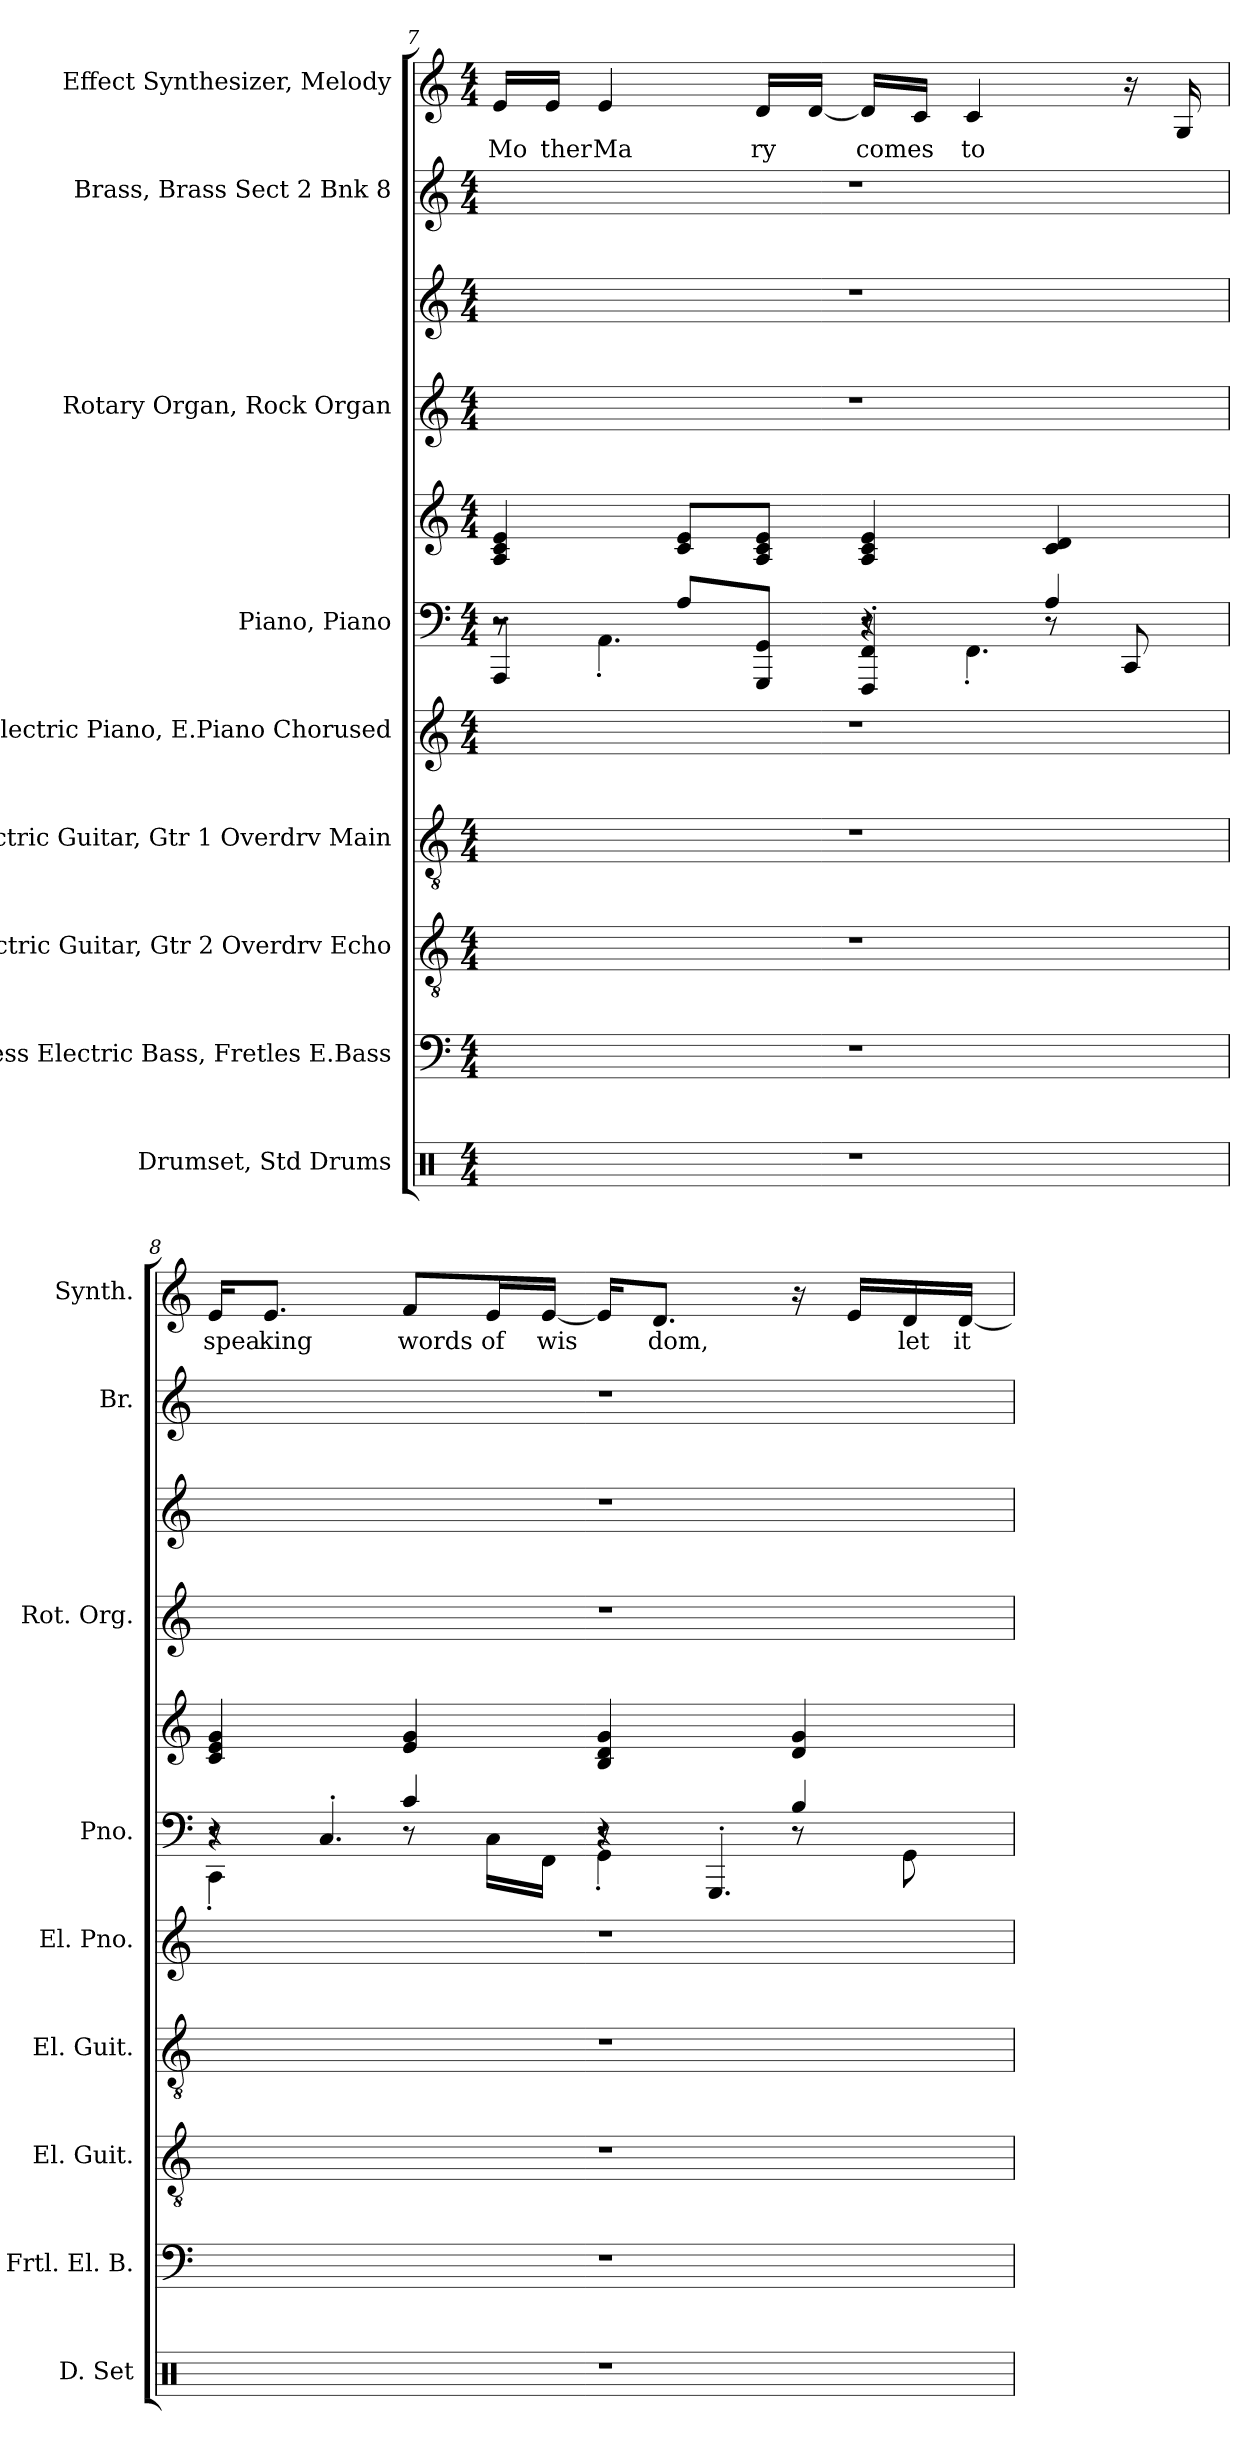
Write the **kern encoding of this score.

**kern	**kern	**kern	**kern	**kern	**kern	**kern	**kern	**kern	**kern	**kern	**text
*part9	*part8	*part7	*part6	*part5	*part4	*part4	*part3	*part3	*part2	*part1	*part1
*staff11	*staff10	*staff9	*staff8	*staff7	*staff6	*staff5	*staff4	*staff3	*staff2	*staff1	*staff1
*I"Drumset, Std Drums	*I"Fretless Electric Bass, Fretles E.Bass	*I"Electric Guitar, Gtr 2 Overdrv Echo	*I"Electric Guitar, Gtr 1 Overdrv Main	*I"Electric Piano, E.Piano Chorused	*I"Piano, Piano	*	*I"Rotary Organ, Rock Organ	*	*I"Brass, Brass Sect 2 Bnk 8	*I"Effect Synthesizer, Melody	*
*I'D. Set	*I'Frtl. El. B.	*I'El. Guit.	*I'El. Guit.	*I'El. Pno.	*I'Pno.	*	*I'Rot. Org.	*	*I'Br.	*I'Synth.	*
*clefX	*clefF4	*clefGv2	*clefGv2	*clefG2	*clefF4	*clefG2	*clefG2	*clefG2	*clefG2	*clefG2	*
*	*ITrd7c12	*	*	*	*	*	*	*	*	*	*
*k[]	*k[]	*k[]	*k[]	*k[]	*k[]	*k[]	*k[]	*k[]	*k[]	*k[]	*
*M4/4	*M4/4	*M4/4	*M4/4	*M4/4	*M4/4	*M4/4	*M4/4	*M4/4	*M4/4	*M4/4	*
=7	=7	=7	=7	=7	=7	=7	=7	=7	=7	=7	=7
*	*	*	*	*	*^	*	*	*	*	*	*
*	*	*	*	*	*	*^	*	*	*	*	*	*
!	!	!	!	!	!	!	!	!	!	!	!	!	!LO:LY:b
1r	1r	1r	1r	1r	2r	8r	4AAA'/	4A/ 4c/ 4e/	1r	1r	1r	16e/LL	Mo
!	!	!	!	!	!	!	!	!	!	!	!	!	!LO:LY:b
.	.	.	.	.	.	.	.	.	.	.	.	16e/JJ	ther
!	!	!	!	!	!	!	!	!	!	!	!	!	!LO:LY:b
.	.	.	.	.	.	4.AA'\	.	.	.	.	.	4e/	Ma
.	.	.	.	.	.	.	8A/L	8c/ 8e/L	.	.	.	.	.
!	!	!	!	!	!	!	!	!	!	!	!	!	!LO:LY:b
.	.	.	.	.	.	.	8GGG/ 8GG/J	8A/ 8c/ 8e/J	.	.	.	16d/LL	ry
.	.	.	.	.	.	.	.	.	.	.	.	[16d/JJ	.
!	!	!	!	!	!	!	!	!	!	!	!	!	!LO:LY:b
.	.	.	.	.	4r	8r	4FFF/' 4FF/'	4A/ 4c/ 4e/	.	.	.	16d/LL]	comes
.	.	.	.	.	.	.	.	.	.	.	.	16c/JJ	.
!	!	!	!	!	!	!	!	!	!	!	!	!	!LO:LY:b
.	.	.	.	.	.	4.FF'\	.	.	.	.	.	4c/	to
.	.	.	.	.	4A/	.	8r	4c/ 4d/	.	.	.	.	.
.	.	.	.	.	.	.	8CC/	.	.	.	.	16r	.
.	.	.	.	.	.	.	.	.	.	.	.	16G/	.
!!LO:PB:g=z
=8	=8	=8	=8	=8	=8	=8	=8	=8	=8	=8	=8	=8	=8
!	!	!	!	!	!	!	!	!	!	!	!	!	!LO:LY:b
1r	1r	1r	1r	1r	4r	4CC'\	8r	4c/ 4e/ 4g/	1r	1r	1r	16e/KL	spea
!	!	!	!	!	!	!	!	!	!	!	!	!	!LO:LY:b
.	.	.	.	.	.	.	.	.	.	.	.	8.e/J	king
.	.	.	.	.	.	.	4.C'/	.	.	.	.	.	.
!	!	!	!	!	!	!	!	!	!	!	!	!	!LO:LY:b
.	.	.	.	.	4c/	8r	.	4e/ 4g/	.	.	.	8f/L	words
!	!	!	!	!	!	!	!	!	!	!	!	!	!LO:LY:b
.	.	.	.	.	.	16C\LL	.	.	.	.	.	16e/L	of
!	!	!	!	!	!	!	!	!	!	!	!	!	!LO:LY:b
.	.	.	.	.	.	16FF\JJ	.	.	.	.	.	[16e/JJ	wis
.	.	.	.	.	4r	4GG'\	8r	4B/ 4d/ 4g/	.	.	.	16e/KL]	.
!	!	!	!	!	!	!	!	!	!	!	!	!	!LO:LY:b
.	.	.	.	.	.	.	.	.	.	.	.	8.d/J	dom,
.	.	.	.	.	.	.	4.GGG'/	.	.	.	.	.	.
.	.	.	.	.	4B/	8r	.	4d/ 4g/	.	.	.	16r	.
.	.	.	.	.	.	.	.	.	.	.	.	16e/LL	.
!	!	!	!	!	!	!	!	!	!	!	!	!	!LO:LY:b
.	.	.	.	.	.	8GG\	.	.	.	.	.	16d/	let
!	!	!	!	!	!	!	!	!	!	!	!	!	!LO:LY:b
.	.	.	.	.	.	.	.	.	.	.	.	[16d/JJ	it
*	*	*	*	*	*v	*v	*v	*	*	*	*	*	*
=	=	=	=	=	=	=	=	=	=	=	=
*-	*-	*-	*-	*-	*-	*-	*-	*-	*-	*-	*-
